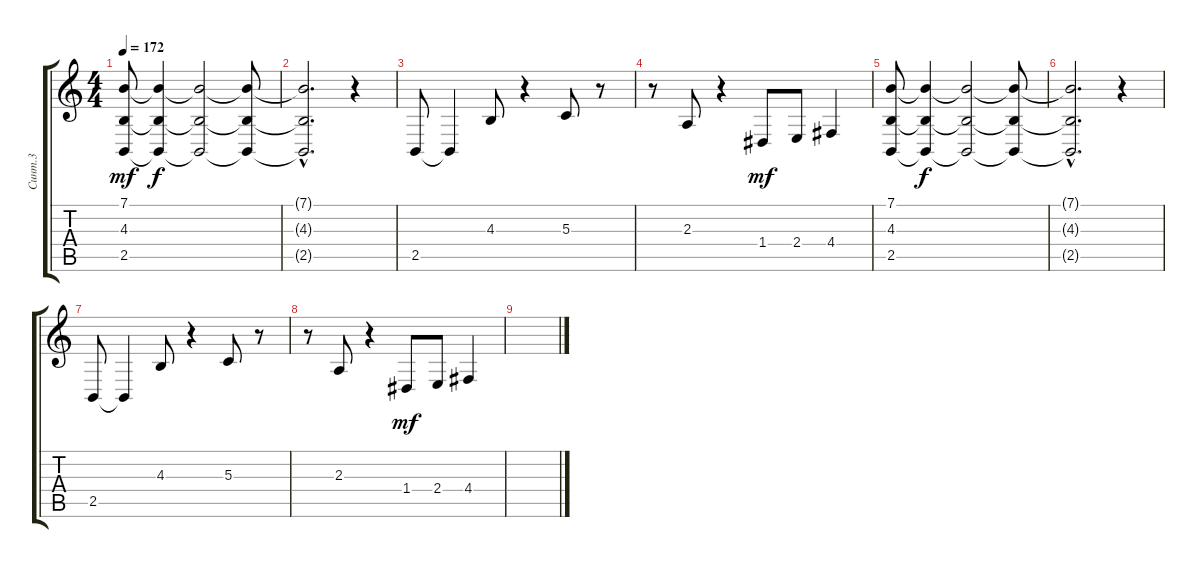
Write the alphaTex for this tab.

\track ("Синт.3" "Синт.3") {instrument stringensemble1}
\staff {score tabs}
\tuning (E4 B3 G3 D3 A2 E2) {hide}
\ts (4 4)
\tempo 172
\clef g2
\ks c
(7.1 4.3 2.5).8{dy mf volume 4 instrument brasssection} (7.1{t} 4.3{t} 2.5{t}).4{dy f volume 10} (7.1{t} 4.3{t} 2.5{t}).2 (7.1{t} 4.3{t} 2.5{t}).8 |
(7.1{hac t} 4.3{hac t} 2.5{hac t}).2{d} r.4 |
2.5.8{volume 10 instrument tuba} 2.5{t}.4 4.3.8 r.4 5.3.8 r.8 |
r.8 2.3.8 r.4 1.4.8{dy mf} 2.4.8 4.4.4 |
(7.1 4.3 2.5).8{volume 4 instrument brasssection} (7.1{t} 4.3{t} 2.5{t}).4{dy f volume 10} (7.1{t} 4.3{t} 2.5{t}).2 (7.1{t} 4.3{t} 2.5{t}).8 |
(7.1{hac t} 4.3{hac t} 2.5{hac t}).2{d} r.4 |
2.5.8{volume 10 instrument tuba} 2.5{t}.4 4.3.8 r.4 5.3.8 r.8 |
r.8 2.3.8 r.4 1.4.8{dy mf} 2.4.8 4.4.4 |
\section ("" "")
